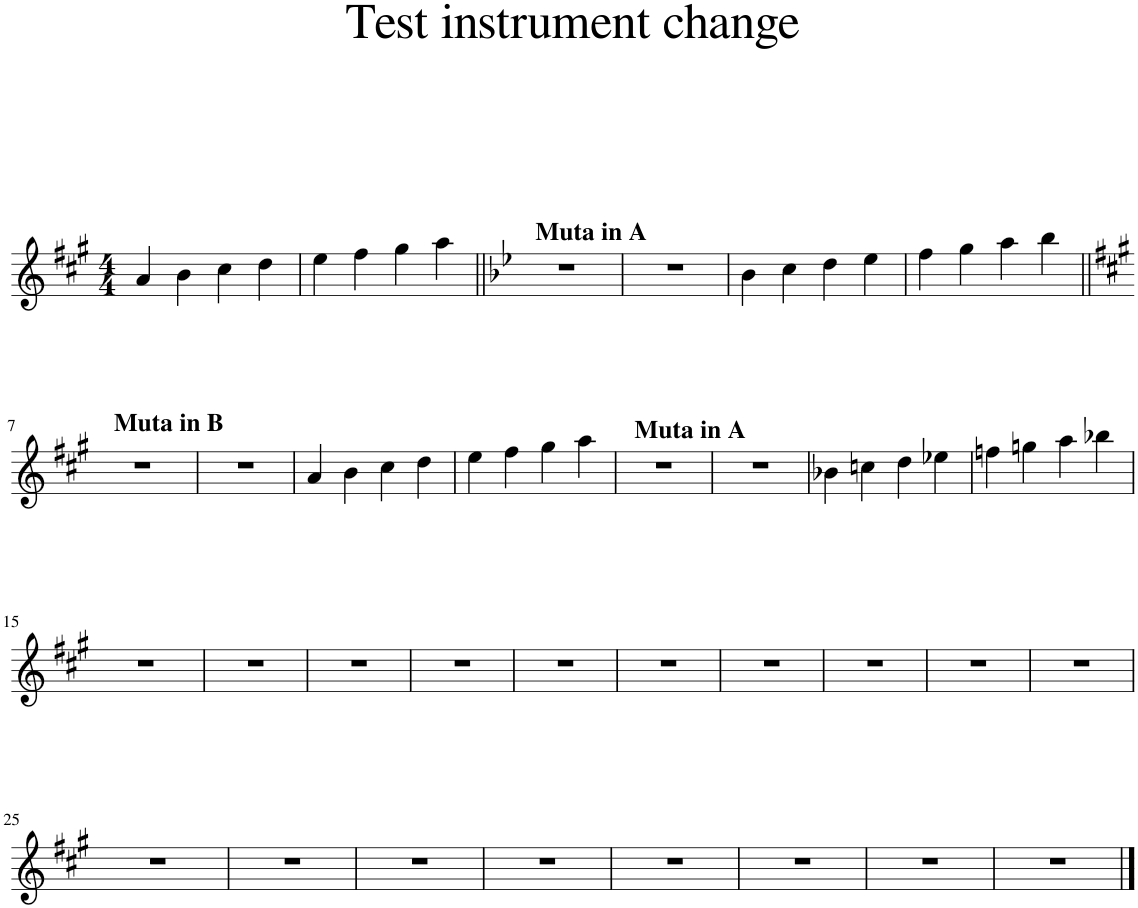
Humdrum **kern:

**kern
*part1
*staff1
*I"Bb Clarinet
*I'Bb Cl.
*clefG2
*Trd1c2
*k[f#c#g#]
*M4/4
=1
4a/
4b\
4cc#\
4dd\
=2
4ee\
4ff#\
4gg#\
4aa\
=3||
*k[b-e-]
!LO:TX:a:B:t=Muta in A
1r
=4
1r
=5
4b-\
4cc\
4dd\
4ee-\
=6
4ff\
4gg\
4aa\
4bb-\
!!LO:LB:g=z
=7||
*k[f#c#g#]
!LO:TX:a:B:t=Muta in B
1r
=8
1r
=9
4a/
4b\
4cc#\
4dd\
=10
4ee\
4ff#\
4gg#\
4aa\
=11
!LO:TX:a:B:t=Muta in A
1r
=12
1r
=13
4b-X\
4ccn\
4dd\
4ee-X\
=14
4ffn\
4ggn\
4aa\
4bb-X\
!!LO:LB:g=z
=15
1r
=16
1r
=17
1r
=18
1r
=19
1r
=20
1r
=21
1r
=22
1r
=23
1r
=24
1r
!!LO:LB:g=z
=25
1r
=26
1r
=27
1r
=28
1r
=29
1r
=30
1r
=31
1r
=32
1r
==
*-
